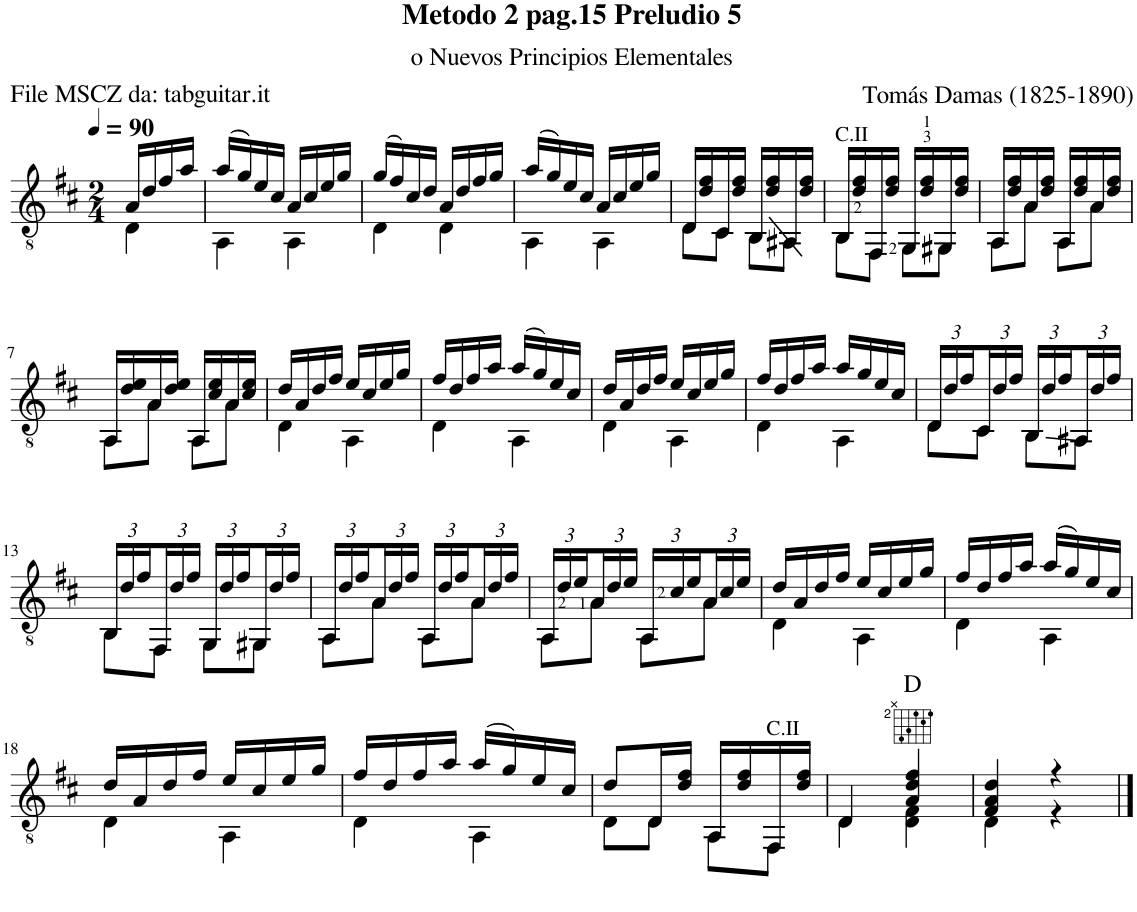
**kern	**harte
*part1	*part1
*staff1	*
*I"Guitar	*
*I'Guit.	*
*clefGv2	*
*k[f#c#]	*
*M2/4	*
*MM90	*
=	=
*^	*
16A/LL	4D\	.
16d/	.	.
16f#/	.	.
16a/JJ	.	.
=1	=1	=1
(16a/LL	4AA\	.
16g/)	.	.
16e/	.	.
16c#/JJ	.	.
16A/LL	4AA\	.
16c#/	.	.
16e/	.	.
16g/JJ	.	.
=2	=2	=2
(16g/LL	4D\	.
16f#/)	.	.
16c#/	.	.
16d/JJ	.	.
16A/LL	4D\	.
16d/	.	.
16f#/	.	.
16g/JJ	.	.
=3	=3	=3
(16a/LL	4AA\	.
16g/)	.	.
16e/	.	.
16c#/JJ	.	.
16A/LL	4AA\	.
16c#/	.	.
16e/	.	.
16g/JJ	.	.
=4	=4	=4
16D/LL	8D\L	.
16d/ 16f#/	.	.
16C#/	8C#\J	.
16d/ 16f#/JJ	.	.
16BB/LL	8BB\L	.
16d/ 16f#/	.	.
16AA#X/	8AA#\J	.
16d/ 16f#/JJ	.	.
=5	=5	=5
!LO:TX:a:t=C.II	!	!
16BB/LL	8BB\L	.
16d/ 16f#/	.	.
16FF#/	8FF#\J	.
16d/ 16f#/JJ	.	.
16GG/LL	8GG\L	.
16d/ 16f#/	.	.
16GG#X/	8GG#\J	.
16d/ 16f#/JJ	.	.
=6	=6	=6
16AA/LL	8AA\L	.
16d/ 16f#/	.	.
16A/	8A\J	.
16d/ 16f#/JJ	.	.
16AA/LL	8AA\L	.
16d/ 16f#/	.	.
16A/	8A\J	.
16d/ 16f#/JJ	.	.
!!LO:LB:g=z	!!
=7	=7	=7
16AA/LL	8AA\L	.
16d/ 16e/	.	.
16A/	8A\J	.
16d/ 16e/JJ	.	.
16AA/LL	8AA\L	.
16c#/ 16e/	.	.
16A/	8A\J	.
16c#/ 16e/JJ	.	.
=8	=8	=8
16d/LL	4D\	.
16A/	.	.
16d/	.	.
16f#/JJ	.	.
16e/LL	4AA\	.
16c#/	.	.
16e/	.	.
16g/JJ	.	.
=9	=9	=9
16f#/LL	4D\	.
16d/	.	.
16f#/	.	.
16a/JJ	.	.
(16a/LL	4AA\	.
16g/)	.	.
16e/	.	.
16c#/JJ	.	.
=10	=10	=10
16d/LL	4D\	.
16A/	.	.
16d/	.	.
16f#/JJ	.	.
16e/LL	4AA\	.
16c#/	.	.
16e/	.	.
16g/JJ	.	.
=11	=11	=11
16f#/LL	4D\	.
16d/	.	.
16f#/	.	.
16a/JJ	.	.
16a/LL	4AA\	.
16g/	.	.
16e/	.	.
16c#/JJ	.	.
=12	=12	=12
*Xbrackettup	*	*
24D/LL	8D\L	.
24d/	.	.
24f#/	.	.
24C#/	8C#\J	.
24d/	.	.
24f#/JJ	.	.
24BB/LL	8BB\L	.
24d/	.	.
24f#/	.	.
24AA#X/	8AA#\J	.
24d/	.	.
24f#/JJ	.	.
!!LO:LB:g=z	!!
=13	=13	=13
24BB/LL	8BB\L	.
24d/	.	.
24f#/	.	.
24FF#/	8FF#\J	.
24d/	.	.
24f#/JJ	.	.
24GG/LL	8GG\L	.
24d/	.	.
24f#/	.	.
24GG#X/	8GG#\J	.
24d/	.	.
24f#/JJ	.	.
=14	=14	=14
24AA/LL	8AA\L	.
24d/	.	.
24f#/	.	.
24A/	8A\J	.
24d/	.	.
24f#/JJ	.	.
24AA/LL	8AA\L	.
24d/	.	.
24f#/	.	.
24A/	8A\J	.
24d/	.	.
24f#/JJ	.	.
=15	=15	=15
24AA/LL	8AA\L	.
24d/	.	.
24e/	.	.
24A/	8A\J	.
24d/	.	.
24e/JJ	.	.
24AA/LL	8AA\L	.
24c#/	.	.
24e/	.	.
24A/	8A\J	.
24c#/	.	.
24e/JJ	.	.
=16	=16	=16
16d/LL	4D\	.
16A/	.	.
16d/	.	.
16f#/JJ	.	.
16e/LL	4AA\	.
16c#/	.	.
16e/	.	.
16g/JJ	.	.
=17	=17	=17
16f#/LL	4D\	.
16d/	.	.
16f#/	.	.
16a/JJ	.	.
(16a/LL	4AA\	.
16g/)	.	.
16e/	.	.
16c#/JJ	.	.
!!LO:LB:g=z	!!
=18	=18	=18
16d/LL	4D\	.
16A/	.	.
16d/	.	.
16f#/JJ	.	.
16e/LL	4AA\	.
16c#/	.	.
16e/	.	.
16g/JJ	.	.
=19	=19	=19
16f#/LL	4D\	.
16d/	.	.
16f#/	.	.
16a/JJ	.	.
(16a/LL	4AA\	.
16g/)	.	.
16e/	.	.
16c#/JJ	.	.
=20	=20	=20
8d/L	8D\L	.
16D/L	8D\J	.
16d/ 16f#/JJ	.	.
16AA/LL	8AA\L	.
16d/ 16f#/	.	.
!LO:TX:a:t=C.II	!	!
16FF#/	8FF#\J	.
16d/ 16f#/JJ	.	.
=21	=21	=21
4D/	4D\	.
4A/ 4d/ 4f#/	4D\ 4F#\	D:maj
=22	=22	=22
4F#/ 4A/ 4d/	4D\	.
4r	4r	.
*v	*v	*
==	==
*-	*-
